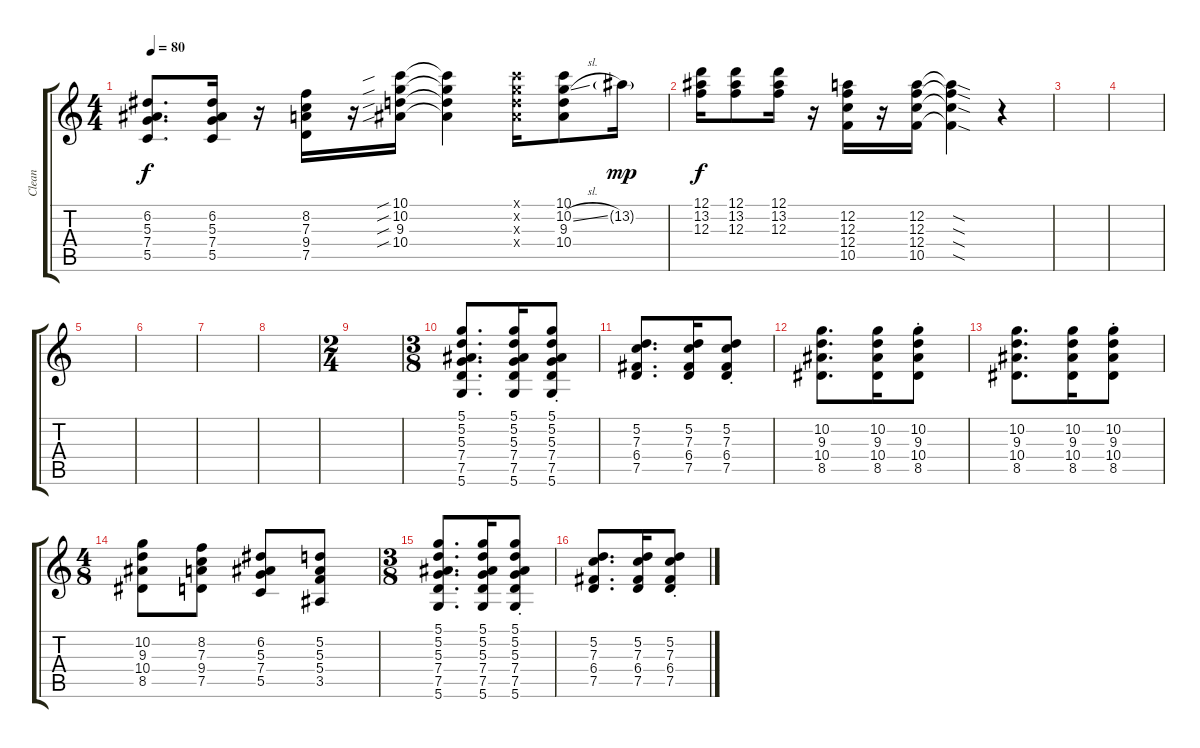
\track ("Clean" "Clean") {instrument electricguitarclean}
\staff {score tabs}
\tuning (D4 A3 F3 C3 G2 D2) {hide}
\ts (4 4)
\tempo 80
\clef g2
\ks c
(6.2 5.3 7.4 5.5).8{d dy f} (6.2 5.3 7.4 5.5).16 r.16 (8.2 7.3 9.4 7.5).16 r.16 (10.1{sib} 10.2{sib} 9.3{sib} 10.4{sib}).16 (10.1{t} 10.2{t} 9.3{t} 10.4{t}).4 (10.1{x} 10.2{x} 9.3{x} 10.4{x}).16 (10.1 10.2{sl} 9.3 10.4).8 13.2{g}.16{dy mp} |
(12.1 13.2 12.3).16{dy f} (12.1 13.2 12.3).8 (12.1 13.2 12.3).16 r.16 (12.2 12.3 12.4 10.5).16 r.16 (12.2 12.3 12.4 10.5).16 (12.2{sod t} 12.3{sod t} 12.4{sod t} 10.5{sod t}).4 r.4 |
|
|
|
|
|
|
\ts (2 4)
|
\ts (3 8)
(5.1 5.2 5.3 7.4 7.5 5.6).8{d} (5.1 5.2 5.3 7.4 7.5 5.6).16 (5.1{st} 5.2{st} 5.3{st} 7.4{st} 7.5{st} 5.6{st}).8 |
(5.2 7.3 6.4 7.5).8{d} (5.2 7.3 6.4 7.5).16 (5.2{st} 7.3{st} 6.4{st} 7.5{st}).8 |
(10.2 9.3 10.4 8.5).8{d} (10.2 9.3 10.4 8.5).16 (10.2{st} 9.3{st} 10.4{st} 8.5{st}).8 |
(10.2 9.3 10.4 8.5).8{d} (10.2 9.3 10.4 8.5).16 (10.2{st} 9.3{st} 10.4{st} 8.5{st}).8 |
\ts (4 8)
(10.2 9.3 10.4 8.5).8 (8.2 7.3 9.4 7.5).8 (6.2 5.3 7.4 5.5).8 (5.2 5.3 5.4 3.5).8 |
\ts (3 8)
(5.1 5.2 5.3 7.4 7.5 5.6).8{d} (5.1 5.2 5.3 7.4 7.5 5.6).16 (5.1{st} 5.2{st} 5.3{st} 7.4{st} 7.5{st} 5.6{st}).8 |
(5.2 7.3 6.4 7.5).8{d} (5.2 7.3 6.4 7.5).16 (5.2{st} 7.3{st} 6.4{st} 7.5{st}).8
